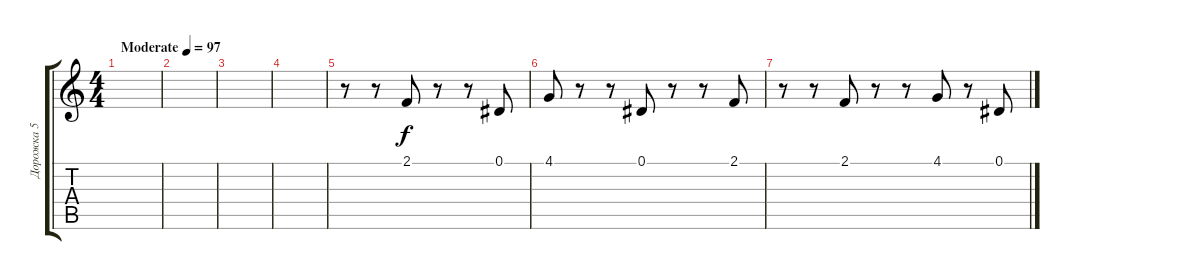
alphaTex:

\track ("Дорожка 5" "Дорожка 5") {instrument choiraahs}
\staff {score tabs}
\tuning (Eb4 Bb3 Gb3 Db3 Ab2 Eb2) {hide}
\ts (4 4)
\tempo (97 "Moderate")
\clef g2
\ks c
|
|
|
|
r.8 r.8 2.1.8 r.8 r.8 0.1.8 |
4.1.8 r.8 r.8 0.1.8 r.8 r.8 2.1.8 |
r.8 r.8 2.1.8 r.8 r.8 4.1.8 r.8 0.1.8
